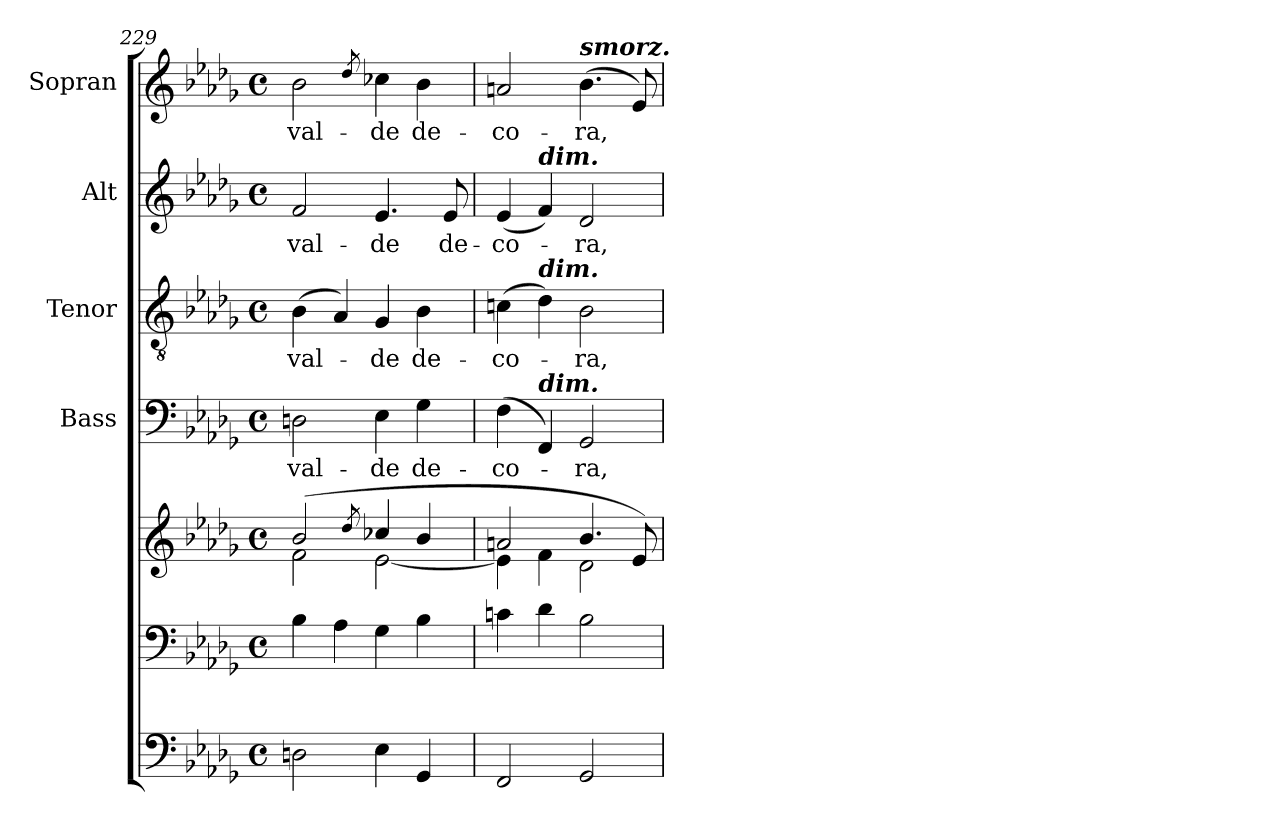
**kern	**kern	**kern	**kern	**text	**kern	**text	**kern	**text	**kern	**text
*part6	*part5	*part5	*part4	*part4	*part3	*part3	*part2	*part2	*part1	*part1
*staff7	*staff6	*staff5	*staff4	*staff4	*staff3	*staff3	*staff2	*staff2	*staff1	*staff1
*	*	*	*I"Bass	*	*I"Tenor	*	*I"Alt	*	*I"Sopran	*
*	*	*	*I'B.	*	*I'T.	*	*I'A.	*	*I'S.	*
!!LO:PB:g=z
*clefF4	*clefF4	*clefG2	*clefF4	*	*clefGv2	*	*clefG2	*	*clefG2	*
*k[b-e-a-d-g-]	*k[b-e-a-d-g-]	*k[b-e-a-d-g-]	*k[b-e-a-d-g-]	*	*k[b-e-a-d-g-]	*	*k[b-e-a-d-g-]	*	*k[b-e-a-d-g-]	*
*D-:	*D-:	*D-:	*D-:	*	*D-:	*	*D-:	*	*D-:	*
*M4/4	*M4/4	*M4/4	*M4/4	*	*M4/4	*	*M4/4	*	*M4/4	*
*met(c)	*met(c)	*met(c)	*met(c)	*	*met(c)	*	*met(c)	*	*met(c)	*
=229	=229	=229	=229	=229	=229	=229	=229	=229	=229	=229
*	*	*^	*	*	*	*	*	*	*	*
!	!	!	!	!	!LO:LY:b	!	!LO:LY:b	!	!LO:LY:b	!	!LO:LY:b
2Dn\	4B-\	(2b-/	2f\	2Dn\	val-	(>4B-\	val-	2f/	val-	2b-\	val-
.	4A-\	.	.	.	.	4A-/)	.	.	.	.	.
.	.	8qdd-/	.	.	.	.	.	.	.	8qdd-/	.
!	!	!	!	!	!LO:LY:b	!	!LO:LY:b	!	!LO:LY:b	!	!LO:LY:b
4E-\	4G-\	4cc-X/	[<2e-\	4E-\	-de	4G-/	-de	4.e-/	-de	4cc-X\	-de
!	!	!	!	!	!LO:LY:b	!	!LO:LY:b	!	!	!	!LO:LY:b
4GG-/	4B-\	4b-/	.	4G-\	de-	4B-\	de-	.	.	4b-\	de-
!	!	!	!	!	!	!	!	!	!LO:LY:b	!	!
.	.	.	.	.	.	.	.	8e-/	de-	.	.
=230	=230	=230	=230	=230	=230	=230	=230	=230	=230	=230	=230
!	!	!	!	!	!LO:LY:b	!	!LO:LY:b	!	!LO:LY:b	!	!LO:LY:b
2FF/	4cn\	2an/	4e-\]	(>4F\	-co-	(>4cn\	-co-	(<4e-/	-co-	2an/	-co-
!	!	!	!	!	!	!	!	!LO:TX:a:Bi:t=dim.	!	!	!
!	!	!	!	!	!	!LO:TX:a:Bi:t=dim.	!	!	!	!	!
!	!	!	!	!LO:TX:a:Bi:t=dim.	!	!	!	!	!	!	!
.	4d-\	.	4f\	4FF/)	.	4d-\)	.	4f/)	.	.	.
!	!	!	!	!	!	!	!	!	!	!LO:TX:a:Bi:t=smorz.	!
!	!	!	!	!	!LO:LY:b	!	!LO:LY:b	!	!LO:LY:b	!	!LO:LY:b
2GG-/	2B-\	4.b-/	2d-\	2GG-/	-ra,	2B-\	-ra,	2d-/	-ra,	(>4.b-\	-ra,
.	.	8e-/)	.	.	.	.	.	.	.	8e-/)	.
*	*	*v	*v	*	*	*	*	*	*	*	*
=	=	=	=	=	=	=	=	=	=	=
*-	*-	*-	*-	*-	*-	*-	*-	*-	*-	*-
